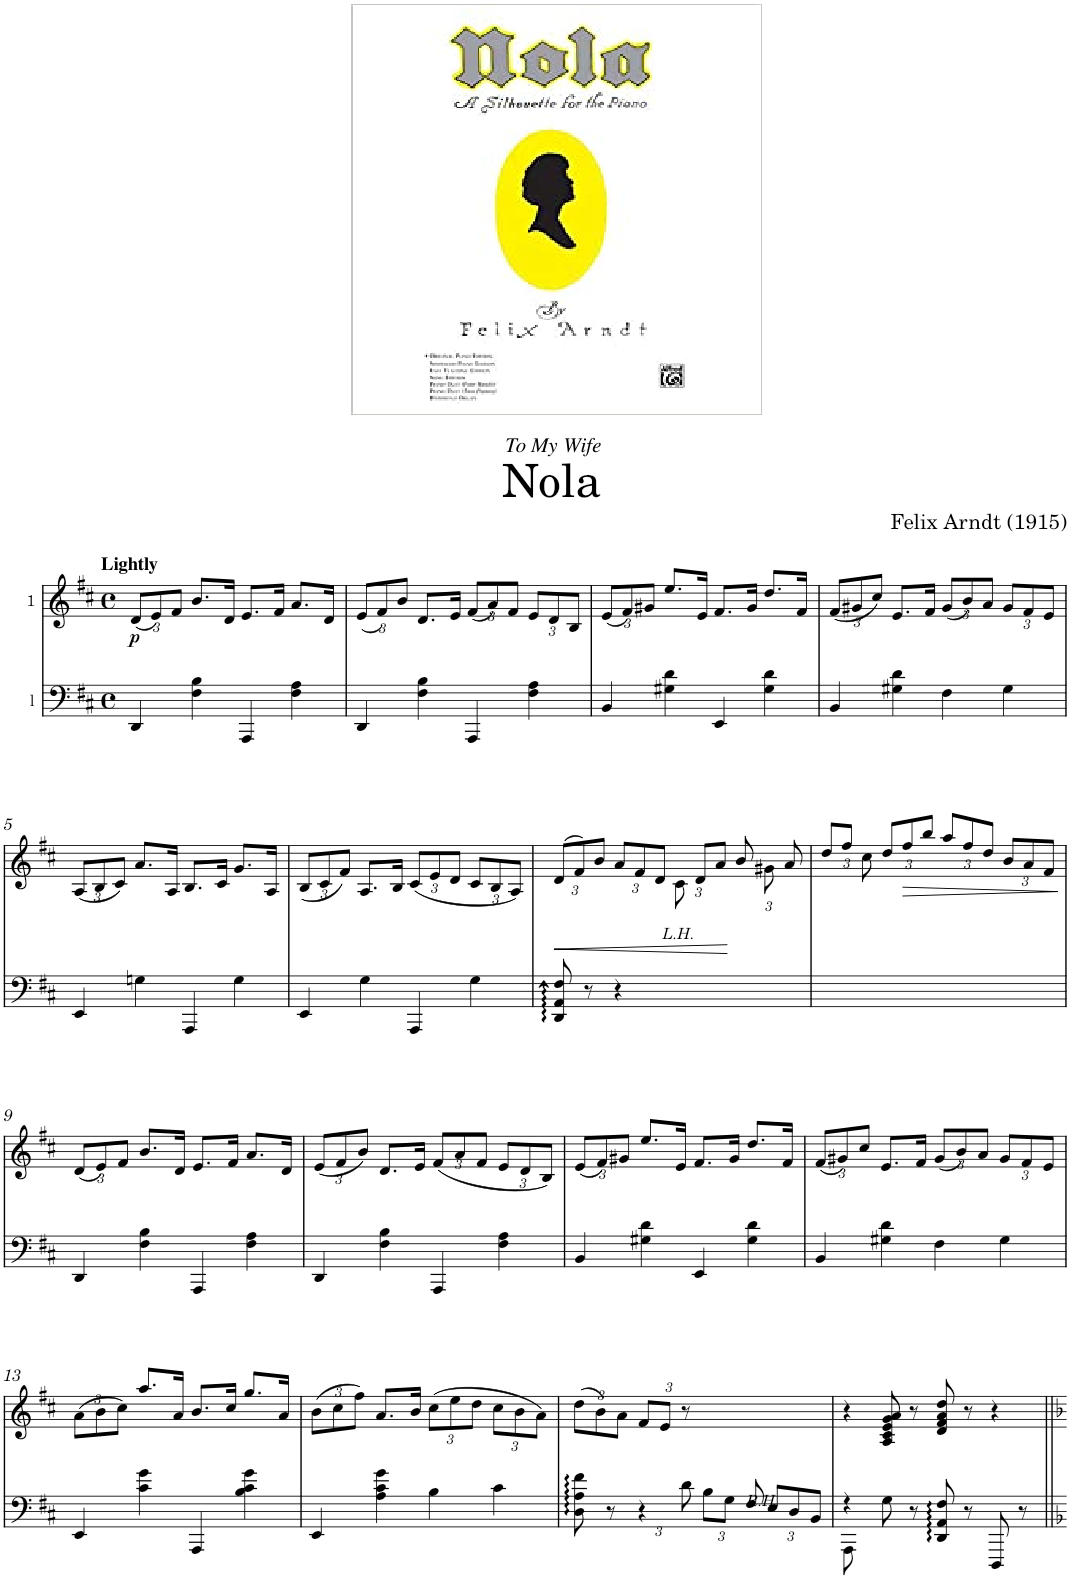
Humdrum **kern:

**kern	**kern	**dynam
*part2	*part1	*part1
*staff2	*staff1	*staff1
*I"l	*I"1	*
*clefF4	*clefG2	*
*k[f#c#]	*k[f#c#]	*
*D:	*D:	*
*M4/4	*M4/4	*
*met(c)	*met(c)	*
*	*Xbrackettup	*
=1	=1	=1
!	!LO:TX:a:B:t=Lightly	!
!	!	!LO:DY:b
4DD/	(12d/L	p
.	12e/)	.
.	12f#/J	.
4F#\ 4B\	8.b/L	.
.	16d/Jk	.
4AAA/	8.e/L	.
.	16f#/Jk	.
4F#\ 4A\	8.a/L	.
.	16d/Jk	.
=2	=2	=2
4DD/	(12e/L	.
.	12f#/)	.
.	12b/J	.
4F#\ 4B\	8.d/L	.
.	16e/Jk	.
4AAA/	(12f#/L	.
.	12a/)	.
.	12f#/J	.
4F#\ 4A\	12e/L	.
.	12d/	.
.	12B/J	.
=3	=3	=3
4BB/	(12e/L	.
.	12f#/)	.
.	12g#X/J	.
4G#X\ 4d\	8.ee/L	.
.	16e/Jk	.
4EE/	8.f#/L	.
.	16g#/Jk	.
4G#\ 4d\	8.dd/L	.
.	16f#/Jk	.
=4	=4	=4
4BB/	(12f#/L	.
.	12g#X/	.
.	12cc#/J)	.
4G#X\ 4d\	8.e/L	.
.	16f#/Jk	.
4F#\	(12g#/L	.
.	12b/)	.
.	12a/J	.
4G#\	12g#/L	.
.	12f#/	.
.	12e/J	.
!!LO:LB:g=z
=5	=5	=5
4EE/	(12A/L	.
.	12B/	.
.	12c#/J)	.
4Gn\	8.a/L	.
.	16A/Jk	.
4AAA/	8.B/L	.
.	16c#/Jk	.
4G\	8.g/L	.
.	16A/Jk	.
=6	=6	=6
4EE/	(12B/L	.
.	12c#/	.
.	12f#/J)	.
4G\	8.A/L	.
.	16B/Jk	.
4AAA/	(12c#/L	.
.	12e/	.
.	12d/J	.
4G\	12c#/L	.
.	12B/	.
.	12A/J)	.
=7	=7	=7
!	!	!LO:HP:b
8DD/ 8AA/ 8F#/	(>12d/L	<
.	12f#/)	.
8r	.	.
.	12b/J	.
4r	12a/L	.
.	12g/	.
.	12d/J	.
!	!LO:TX:b:i:t=L.H.	!
4ryy	12c#\	.
.	12d/L	.
.	12a/J	.
4ryy	12b/	[
.	12g#X\	.
.	12a/	.
=8	=8	=8
1ryy	12dd/L	.
.	12ff#/J	.
.	12cc#\	.
.	12dd/L	.
!	!	!LO:HP:b
.	12gg/	>
.	12bb/J	.
.	12aa/L	.
.	12ff#/	.
.	12dd/J	.
.	12b/L	.
.	12b/	.
.	12f#/J	.
.	.	]
!!LO:LB:g=z
=9	=9	=9
4DD/	(12d/L	.
.	12e/)	.
.	12f#/J	.
4F#\ 4B\	8.b/L	.
.	16d/Jk	.
4AAA/	8.e/L	.
.	16f#/Jk	.
4F#\ 4A\	8.a/L	.
.	16d/Jk	.
=10	=10	=10
4DD/	(12e/L	.
.	12f#/	.
.	12b/J)	.
4F#\ 4B\	8.d/L	.
.	16e/Jk	.
4AAA/	(12f#/L	.
.	12a/	.
.	12f#/J	.
4F#\ 4A\	12e/L	.
.	12d/	.
.	12B/J)	.
=11	=11	=11
4BB/	(12e/L	.
.	12f#/)	.
.	12g#X/J	.
4G#X\ 4d\	8.ee/L	.
.	16e/Jk	.
4EE/	8.f#/L	.
.	16g#/Jk	.
4G#\ 4d\	8.dd/L	.
.	16f#/Jk	.
=12	=12	=12
4BB/	(12f#/L	.
.	12g#X/)	.
.	12cc#/J	.
4G#X\ 4d\	8.e/L	.
.	16f#/Jk	.
4F#\	(12g#/L	.
.	12b/)	.
.	12a/J	.
4G#\	12g#/L	.
.	12f#/	.
.	12e/J	.
!!LO:LB:g=z
=13	=13	=13
4EE/	(12a\L	.
.	12b\	.
.	12cc#\J)	.
4c#\ 4g\	8.aa/L	.
.	16a/Jk	.
4AAA/	8.b/L	.
.	16cc#/Jk	.
4B\ 4c#\ 4g\	8.gg/L	.
.	16a/Jk	.
=14	=14	=14
4EE/	(12b\L	.
.	12cc#\	.
.	12ff#\J)	.
4A\ 4c#\ 4g\	8.a/L	.
.	16b/Jk	.
4B\	(12cc#\L	.
.	12ee\	.
.	12dd\J	.
4c#\	12cc#\L	.
.	12b\	.
.	12a\J)	.
=15	=15	=15
8D\ 8A\ 8f#\	(12dd\L	.
.	12b\)	.
8r	.	.
.	12a\J	.
*Xbrackettup	*	*
6r	12f#/L	.
.	12e/J	.
12d\	12r	.
12B\L	4ryy	.
12G\J	.	.
!LO:TX:b:i:t=R.H.	!	!
12F#/	.	.
12E/L	4ryy	.
12D/	.	.
12BB/J	.	.
=16	=16	=16
*^	*	*
4r	8AAA\	4r	.
.	2..ryy	.	.
8G\	.	8A/ 8c#/ 8e/ 8g/ 8a/	.
8r	.	8r	.
8DD/ 8AA/ 8F#/	.	8d/ 8f#/ 8a/ 8dd/	.
8r	.	8r	.
8DDD/	.	4r	.
8r	.	.	.
*v	*v	*	*
=||	=||	=||
*-	*-	*-
